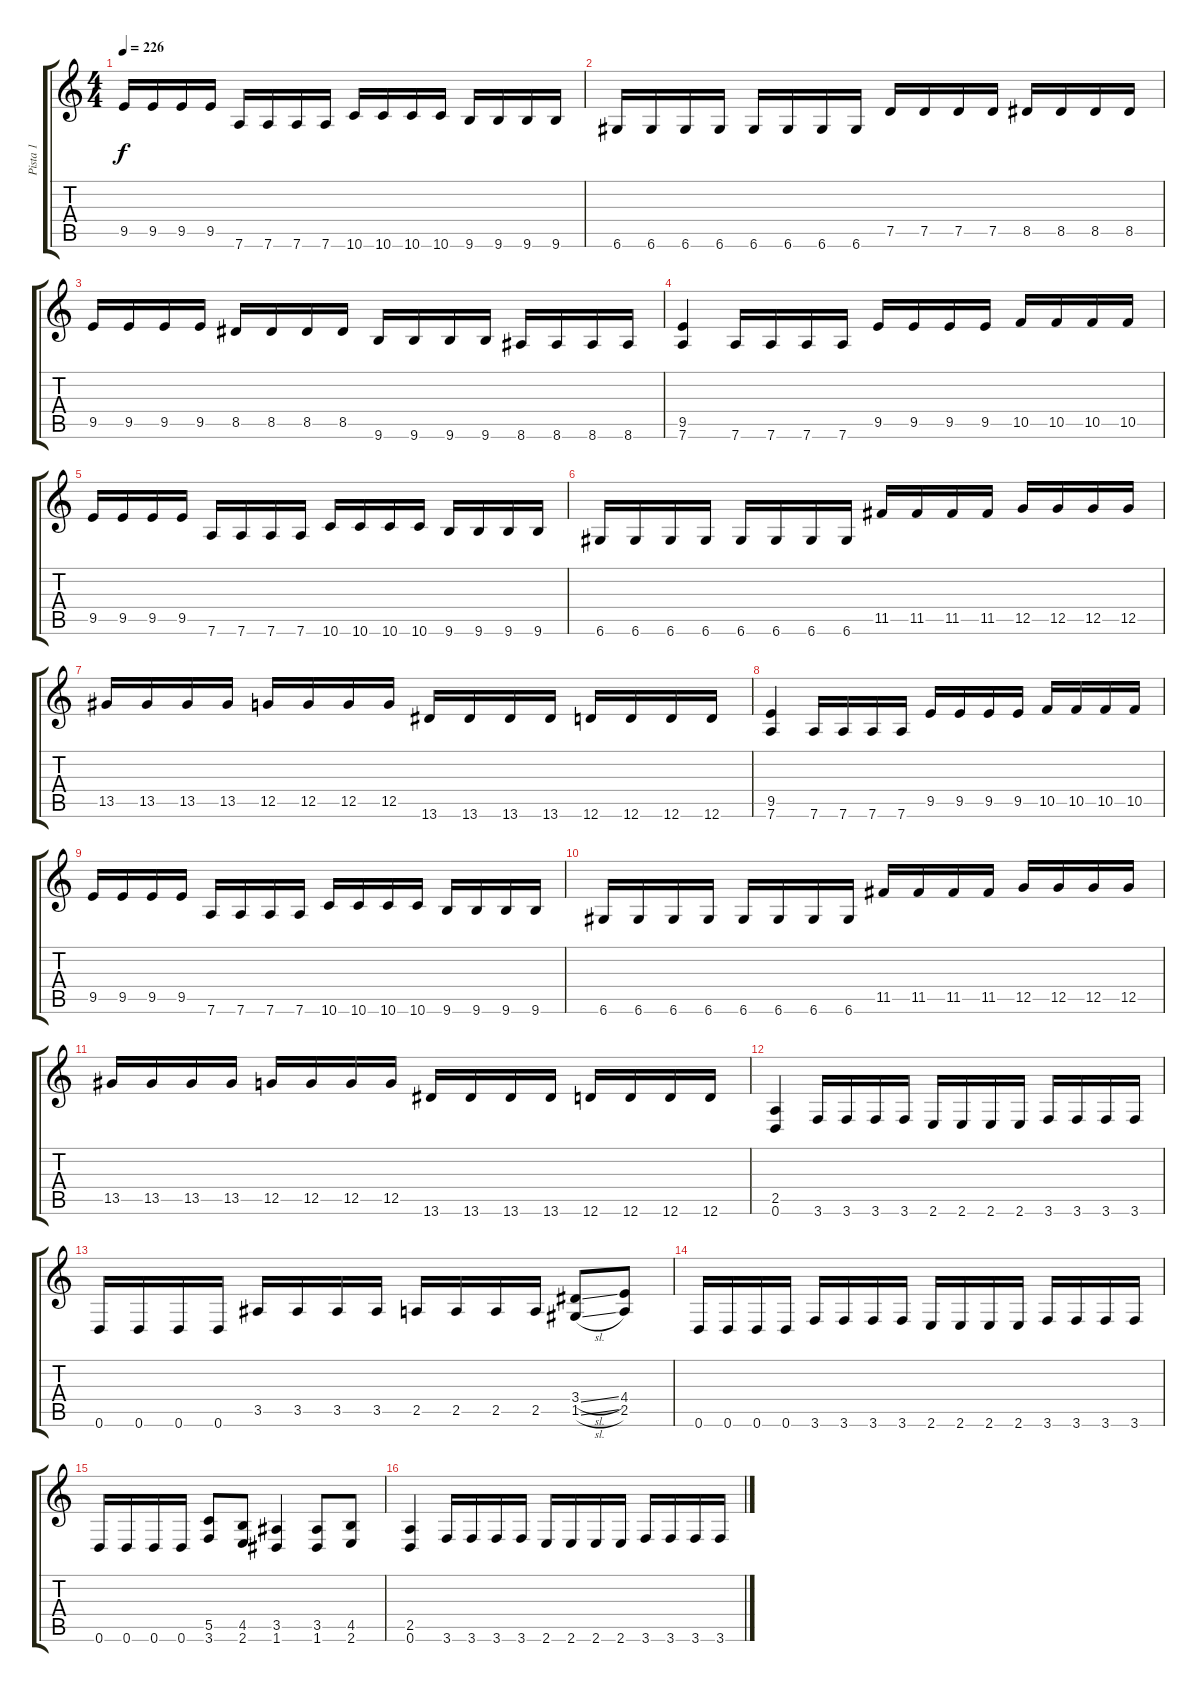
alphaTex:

\track ("Pista 1" "Pista 1") {instrument distortionguitar}
\staff {score tabs}
\tuning (D4 A3 F3 C3 G2 D2) {hide}
\ts (4 4)
\tempo 226
\clef g2
\ks c
9.5.16{dy f} 9.5.16 9.5.16 9.5.16 7.6.16 7.6.16 7.6.16 7.6.16 10.6.16 10.6.16 10.6.16 10.6.16 9.6.16 9.6.16 9.6.16 9.6.16 |
6.6.16 6.6.16 6.6.16 6.6.16 6.6.16 6.6.16 6.6.16 6.6.16 7.5.16 7.5.16 7.5.16 7.5.16 8.5.16 8.5.16 8.5.16 8.5.16 |
9.5.16 9.5.16 9.5.16 9.5.16 8.5.16 8.5.16 8.5.16 8.5.16 9.6.16 9.6.16 9.6.16 9.6.16 8.6.16 8.6.16 8.6.16 8.6.16 |
(9.5 7.6).4 7.6.16 7.6.16 7.6.16 7.6.16 9.5.16 9.5.16 9.5.16 9.5.16 10.5.16 10.5.16 10.5.16 10.5.16 |
9.5.16 9.5.16 9.5.16 9.5.16 7.6.16 7.6.16 7.6.16 7.6.16 10.6.16 10.6.16 10.6.16 10.6.16 9.6.16 9.6.16 9.6.16 9.6.16 |
6.6.16 6.6.16 6.6.16 6.6.16 6.6.16 6.6.16 6.6.16 6.6.16 11.5.16 11.5.16 11.5.16 11.5.16 12.5.16 12.5.16 12.5.16 12.5.16 |
13.5.16 13.5.16 13.5.16 13.5.16 12.5.16 12.5.16 12.5.16 12.5.16 13.6.16 13.6.16 13.6.16 13.6.16 12.6.16 12.6.16 12.6.16 12.6.16 |
(9.5 7.6).4 7.6.16 7.6.16 7.6.16 7.6.16 9.5.16 9.5.16 9.5.16 9.5.16 10.5.16 10.5.16 10.5.16 10.5.16 |
9.5.16 9.5.16 9.5.16 9.5.16 7.6.16 7.6.16 7.6.16 7.6.16 10.6.16 10.6.16 10.6.16 10.6.16 9.6.16 9.6.16 9.6.16 9.6.16 |
6.6.16 6.6.16 6.6.16 6.6.16 6.6.16 6.6.16 6.6.16 6.6.16 11.5.16 11.5.16 11.5.16 11.5.16 12.5.16 12.5.16 12.5.16 12.5.16 |
13.5.16 13.5.16 13.5.16 13.5.16 12.5.16 12.5.16 12.5.16 12.5.16 13.6.16 13.6.16 13.6.16 13.6.16 12.6.16 12.6.16 12.6.16 12.6.16 |
(2.5 0.6).4 3.6.16 3.6.16 3.6.16 3.6.16 2.6.16 2.6.16 2.6.16 2.6.16 3.6.16 3.6.16 3.6.16 3.6.16 |
0.6.16 0.6.16 0.6.16 0.6.16 3.5.16 3.5.16 3.5.16 3.5.16 2.5.16 2.5.16 2.5.16 2.5.16 (3.4{sl} 1.5{sl}).8 (4.4 2.5).8 |
0.6.16 0.6.16 0.6.16 0.6.16 3.6.16 3.6.16 3.6.16 3.6.16 2.6.16 2.6.16 2.6.16 2.6.16 3.6.16 3.6.16 3.6.16 3.6.16 |
0.6.16 0.6.16 0.6.16 0.6.16 (5.5 3.6).8 (4.5 2.6).8 (3.5 1.6).4 (3.5 1.6).8 (4.5 2.6).8 |
(2.5 0.6).4 3.6.16 3.6.16 3.6.16 3.6.16 2.6.16 2.6.16 2.6.16 2.6.16 3.6.16 3.6.16 3.6.16 3.6.16
